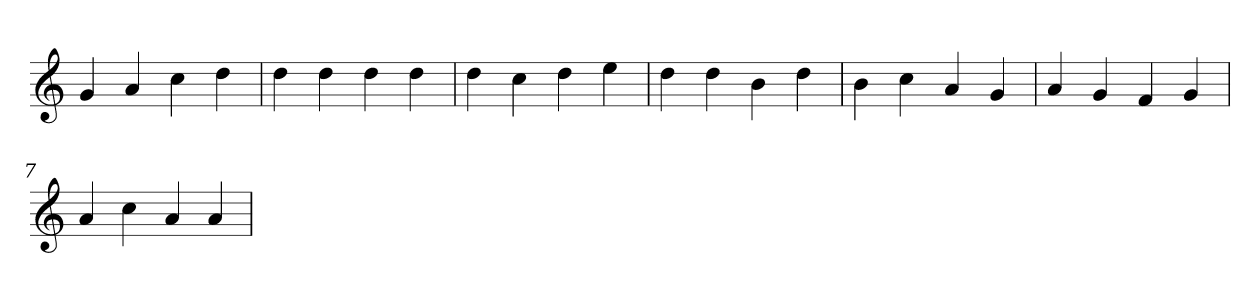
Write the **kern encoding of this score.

**kern
*part1
*staff1
*clefG2
=1
4g
4a
4cc
4dd
=2
4dd
4dd
4dd
4dd
=3
4dd
4cc
4dd
4ee
=4
4dd
4dd
4b
4dd
=5
4b
4cc
4a
4g
=6
4a
4g
4f
4g
=7
4a
4cc
4a
4a
=
*-
